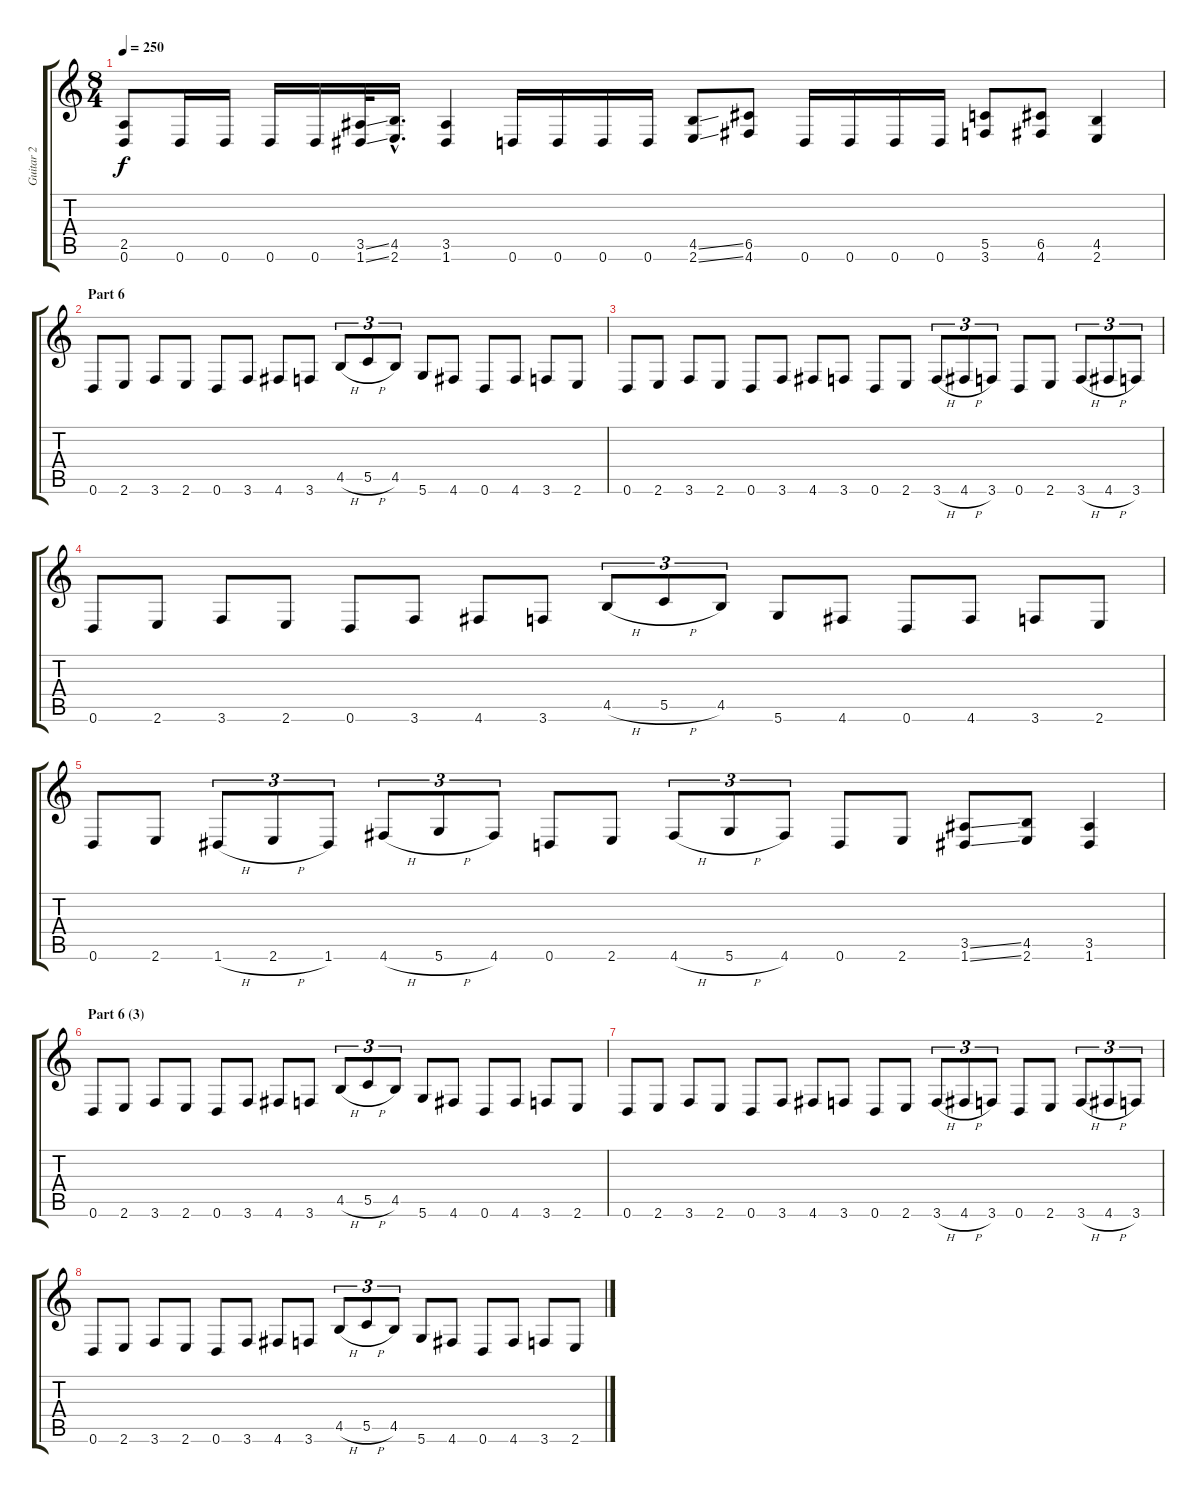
\track ("Guitar 2" "Guitar 2") {instrument distortionguitar}
\staff {score tabs}
\tuning (D4 A3 F3 C3 G2 D2) {hide}
\ts (8 4)
\tempo 250
\clef g2
\ks c
(2.5 0.6).8{dy f} 0.6.16 0.6.16 0.6.16 0.6.16 (3.5{ss} 1.6{ss}).32 (4.5{hac} 2.6{hac}).16{d} (3.5 1.6).4 0.6.16 0.6.16 0.6.16 0.6.16 (4.5{ss} 2.6{ss}).8 (6.5 4.6).8 0.6.16 0.6.16 0.6.16 0.6.16 (5.5 3.6).8 (6.5 4.6).8 (4.5 2.6).4 |
\section ("" "Part 6")
0.6.8 2.6.8 3.6.8 2.6.8 0.6.8 3.6.8 4.6.8 3.6.8 4.5{h}.8{tu (3 2)} 5.5{h}.8{tu (3 2)} 4.5.8{tu (3 2)} 5.6.8 4.6.8 0.6.8 4.6.8 3.6.8 2.6.8 |
0.6.8 2.6.8 3.6.8 2.6.8 0.6.8 3.6.8 4.6.8 3.6.8 0.6.8 2.6.8 3.6{h}.8{tu (3 2)} 4.6{h}.8{tu (3 2)} 3.6.8{tu (3 2)} 0.6.8 2.6.8 3.6{h}.8{tu (3 2)} 4.6{h}.8{tu (3 2)} 3.6.8{tu (3 2)} |
0.6.8 2.6.8 3.6.8 2.6.8 0.6.8 3.6.8 4.6.8 3.6.8 4.5{h}.8{tu (3 2)} 5.5{h}.8{tu (3 2)} 4.5.8{tu (3 2)} 5.6.8 4.6.8 0.6.8 4.6.8 3.6.8 2.6.8 |
0.6.8 2.6.8 1.6{h}.8{tu (3 2)} 2.6{h}.8{tu (3 2)} 1.6.8{tu (3 2)} 4.6{h}.8{tu (3 2)} 5.6{h}.8{tu (3 2)} 4.6.8{tu (3 2)} 0.6.8 2.6.8 4.6{h}.8{tu (3 2)} 5.6{h}.8{tu (3 2)} 4.6.8{tu (3 2)} 0.6.8 2.6.8 (3.5{ss} 1.6{ss}).8 (4.5 2.6).8 (3.5 1.6).4 |
\section ("" "Part 6 (3)")
0.6.8 2.6.8 3.6.8 2.6.8 0.6.8 3.6.8 4.6.8 3.6.8 4.5{h}.8{tu (3 2)} 5.5{h}.8{tu (3 2)} 4.5.8{tu (3 2)} 5.6.8 4.6.8 0.6.8 4.6.8 3.6.8 2.6.8 |
0.6.8 2.6.8 3.6.8 2.6.8 0.6.8 3.6.8 4.6.8 3.6.8 0.6.8 2.6.8 3.6{h}.8{tu (3 2)} 4.6{h}.8{tu (3 2)} 3.6.8{tu (3 2)} 0.6.8 2.6.8 3.6{h}.8{tu (3 2)} 4.6{h}.8{tu (3 2)} 3.6.8{tu (3 2)} |
0.6.8 2.6.8 3.6.8 2.6.8 0.6.8 3.6.8 4.6.8 3.6.8 4.5{h}.8{tu (3 2)} 5.5{h}.8{tu (3 2)} 4.5.8{tu (3 2)} 5.6.8 4.6.8 0.6.8 4.6.8 3.6.8 2.6.8
